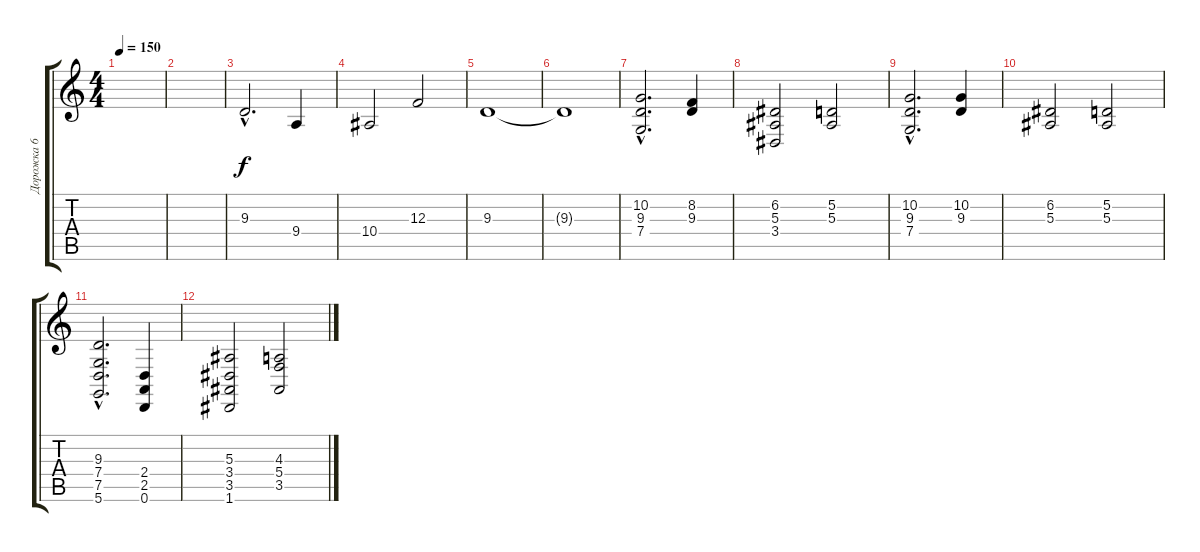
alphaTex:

\track ("Дорожка 6" "Дорожка 6") {instrument choiraahs}
\staff {score tabs}
\tuning (D4 A3 F3 C3 G2 D2) {hide}
\ts (4 4)
\tempo 150
\clef g2
\ks c
|
|
9.3{hac}.2{d} 9.4.4 |
10.4.2 12.3.2 |
9.3.1 |
9.3{t}.1 |
(10.2{hac} 9.3{hac} 7.4{hac}).2{d} (8.2 9.3).4 |
(6.2 5.3 3.4).2 (5.2 5.3).2 |
(10.2{hac} 9.3{hac} 7.4{hac}).2{d} (10.2 9.3).4 |
(6.2 5.3).2 (5.2 5.3).2 |
(9.3{hac} 7.4{hac} 7.5{hac} 5.6{hac}).2{d} (2.4 2.5 0.6).4 |
(5.3 3.4 3.5 1.6).2 (4.3 5.4 3.5).2
